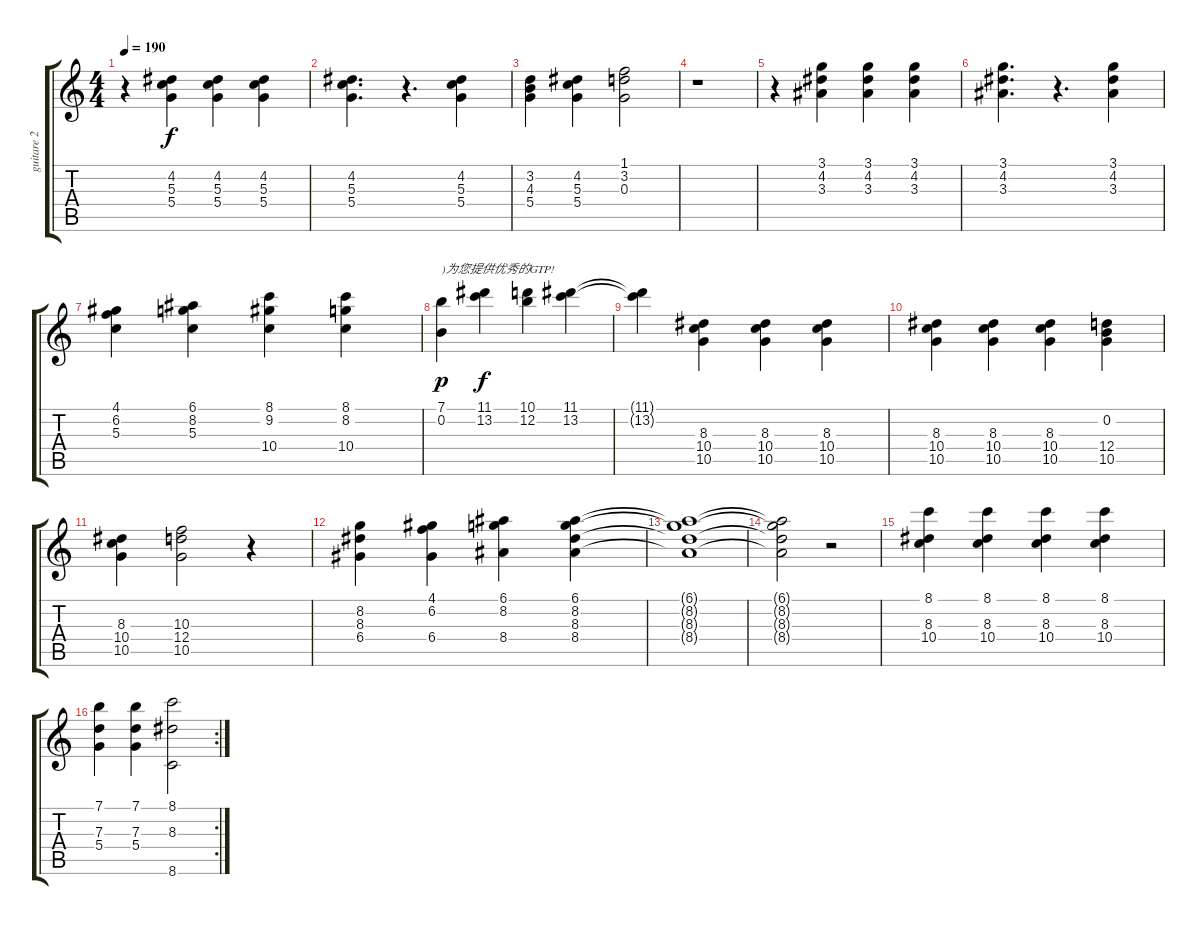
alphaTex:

\track ("guitare 2" "guitare 2") {instrument acousticguitarsteel}
\staff {score tabs}
\tuning (E4 B3 G3 D3 A2 E2) {hide}
\ts (4 4)
\tempo 190
\clef g2
\ks c
r.4{dy f} (4.2 5.3 5.4).4 (4.2 5.3 5.4).4 (4.2 5.3 5.4).4 |
(4.2 5.3 5.4).4{d} r.4{d} (4.2 5.3 5.4).4 |
(3.2 4.3 5.4).4 (4.2 5.3 5.4).4 (1.1 3.2 0.3).2 |
r.1 |
r.4 (3.1 4.2 3.3).4 (3.1 4.2 3.3).4 (3.1 4.2 3.3).4 |
(3.1 4.2 3.3).4{d} r.4{d} (3.1 4.2 3.3).4 |
(4.1 6.2 5.3).4 (6.1 8.2 5.3).4 (8.1 9.2 10.4).4 (8.1 8.2 10.4).4 |
(7.1 0.2).4{txt ")为您提供优秀的GTP!" dy p} (11.1 13.2).4{dy f} (10.1 12.2).4 (11.1 13.2).4 |
(11.1{t} 13.2{t}).4 (8.3 10.4 10.5).4 (8.3 10.4 10.5).4 (8.3 10.4 10.5).4 |
(8.3 10.4 10.5).4 (8.3 10.4 10.5).4 (8.3 10.4 10.5).4 (0.2 12.4 10.5).4 |
(8.3 10.4 10.5).4 (10.3 12.4 10.5).2 r.4 |
(8.2 8.3 6.4).4 (4.1 6.2 6.4).4 (6.1 8.2 8.4).4 (6.1 8.2 8.3 8.4).4 |
(6.1{t} 8.2{t} 8.3{t} 8.4{t}).1 |
(6.1{t} 8.2{t} 8.3{t} 8.4{t}).2 r.2 |
(8.1 8.3 10.4).4 (8.1 8.3 10.4).4 (8.1 8.3 10.4).4 (8.1 8.3 10.4).4 |
\rc 2
(7.1 7.3 5.4).4 (7.1 7.3 5.4).4 (8.1 8.3 8.6).2
